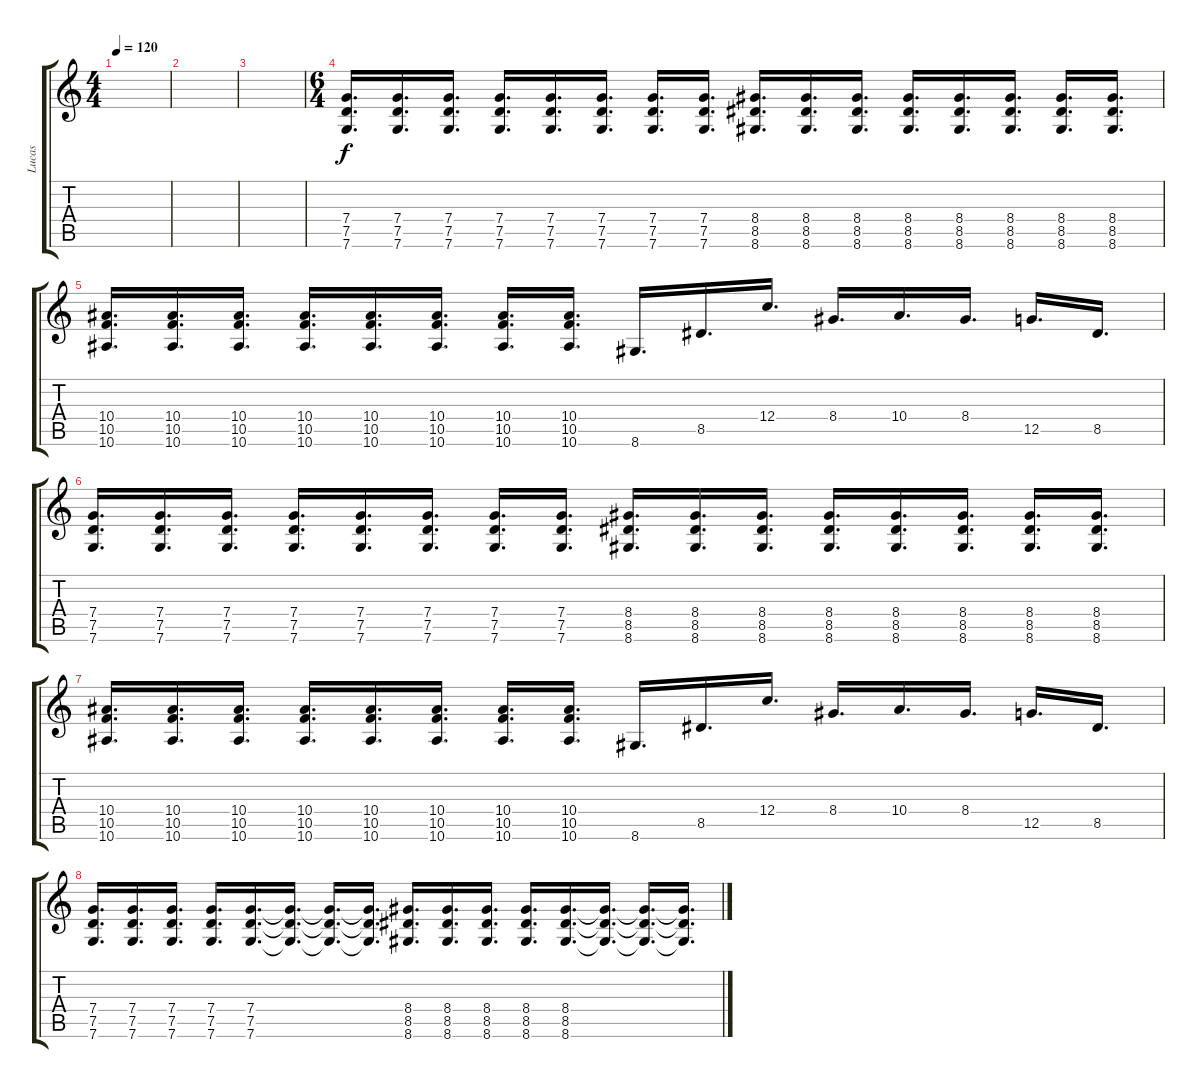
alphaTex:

\track ("Lucas" "Lucas") {instrument overdrivenguitar}
\staff {score tabs}
\tuning (D4 A3 F3 C3 G2 C2) {hide}
\ts (4 4)
\tempo 120
\clef g2
\ks c
|
|
|
\ts (6 4)
(7.4 7.5 7.6).16{d} (7.4 7.5 7.6).16{d} (7.4 7.5 7.6).16{d} (7.4 7.5 7.6).16{d} (7.4 7.5 7.6).16{d} (7.4 7.5 7.6).16{d} (7.4 7.5 7.6).16{d} (7.4 7.5 7.6).16{d} (8.4 8.5 8.6).16{d} (8.4 8.5 8.6).16{d} (8.4 8.5 8.6).16{d} (8.4 8.5 8.6).16{d} (8.4 8.5 8.6).16{d} (8.4 8.5 8.6).16{d} (8.4 8.5 8.6).16{d} (8.4 8.5 8.6).16{d} |
(10.4 10.5 10.6).16{d} (10.4 10.5 10.6).16{d} (10.4 10.5 10.6).16{d} (10.4 10.5 10.6).16{d} (10.4 10.5 10.6).16{d} (10.4 10.5 10.6).16{d} (10.4 10.5 10.6).16{d} (10.4 10.5 10.6).16{d} 8.6.16{d} 8.5.16{d} 12.4.16{d} 8.4.16{d} 10.4.16{d} 8.4.16{d} 12.5.16{d} 8.5.16{d} |
(7.4 7.5 7.6).16{d} (7.4 7.5 7.6).16{d} (7.4 7.5 7.6).16{d} (7.4 7.5 7.6).16{d} (7.4 7.5 7.6).16{d} (7.4 7.5 7.6).16{d} (7.4 7.5 7.6).16{d} (7.4 7.5 7.6).16{d} (8.4 8.5 8.6).16{d} (8.4 8.5 8.6).16{d} (8.4 8.5 8.6).16{d} (8.4 8.5 8.6).16{d} (8.4 8.5 8.6).16{d} (8.4 8.5 8.6).16{d} (8.4 8.5 8.6).16{d} (8.4 8.5 8.6).16{d} |
(10.4 10.5 10.6).16{d} (10.4 10.5 10.6).16{d} (10.4 10.5 10.6).16{d} (10.4 10.5 10.6).16{d} (10.4 10.5 10.6).16{d} (10.4 10.5 10.6).16{d} (10.4 10.5 10.6).16{d} (10.4 10.5 10.6).16{d} 8.6.16{d} 8.5.16{d} 12.4.16{d} 8.4.16{d} 10.4.16{d} 8.4.16{d} 12.5.16{d} 8.5.16{d} |
(7.4 7.5 7.6).16{d} (7.4 7.5 7.6).16{d} (7.4 7.5 7.6).16{d} (7.4 7.5 7.6).16{d} (7.4 7.5 7.6).16{d} (7.4{t} 7.5{t} 7.6{t}).16{d} (7.4{t} 7.5{t} 7.6{t}).16{d} (7.4{t} 7.5{t} 7.6{t}).16{d} (8.4 8.5 8.6).16{d} (8.4 8.5 8.6).16{d} (8.4 8.5 8.6).16{d} (8.4 8.5 8.6).16{d} (8.4 8.5 8.6).16{d} (8.4{t} 8.5{t} 8.6{t}).16{d} (8.4{t} 8.5{t} 8.6{t}).16{d} (8.4{t} 8.5{t} 8.6{t}).16{d}
